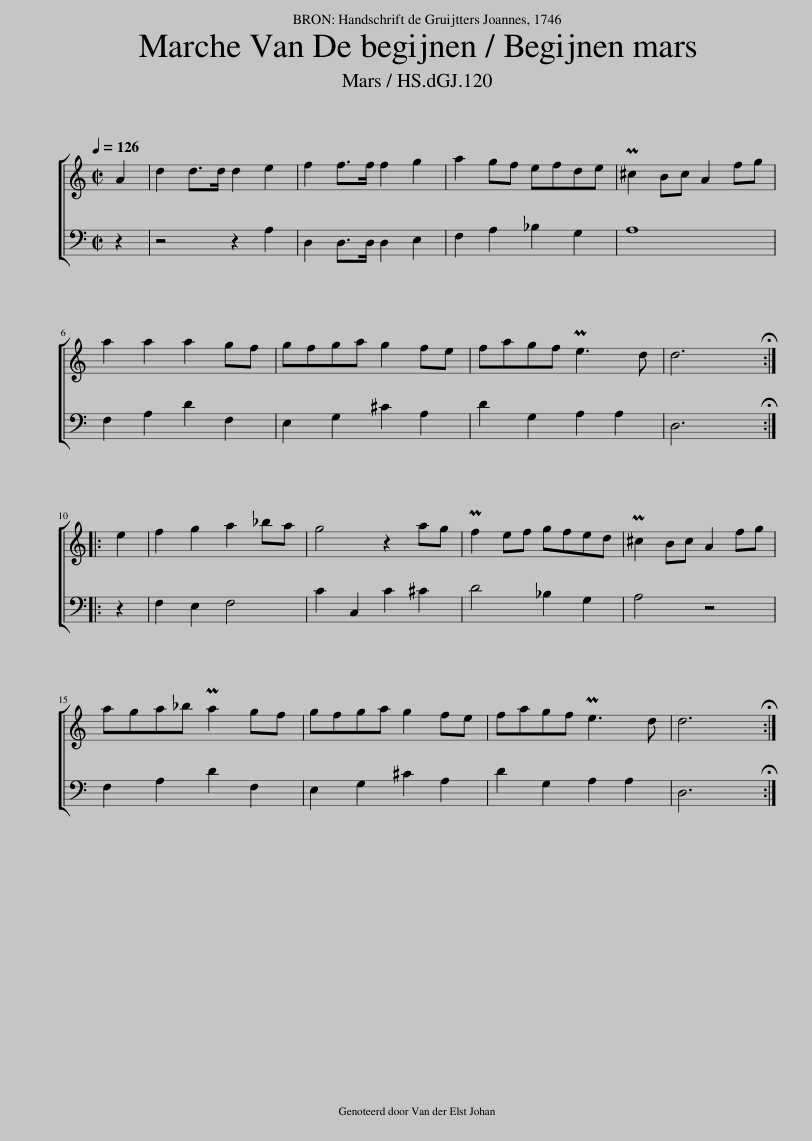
X:1
%%score [ 1 2 ]
L:1/8
Q:1/4=126
M:2/2
I:linebreak $
K:C
V:1 treble
V:2 bass
V:1
 A2 | d2 d>d d2 e2 | f2 f>f f2 g2 | a2 gf efde | P^c2 Bc A2 fg |$ %5
 a2 a2 a2 gf | gfga g2 fe | fagf Pe3 d | d6 ::$ e2 | %10
 f2 g2 a2 _ba | g4 z2 ag | Pf2 ef gfed | P^c2 Bc A2 fg |$ aga_b Pa2 gf | %15
 gfga g2 fe | fagf Pe3 d | d6 :| %18
V:2
 z2 | z4 z2 A,2 | D,2 D,>D, D,2 E,2 | F,2 A,2 _B,2 G,2 | A,8 |$ %5
 F,2 A,2 D2 F,2 | E,2 G,2 ^C2 A,2 | D2 G,2 A,2 A,2 | D,6 ::$ z2 | %10
 F,2 E,2 F,4 | C2 C,2 C2 ^C2 | D4 _B,2 G,2 | A,4 z4 |$ F,2 A,2 D2 F,2 | %15
 E,2 G,2 ^C2 A,2 | D2 G,2 A,2 A,2 | D,6 :| %18
